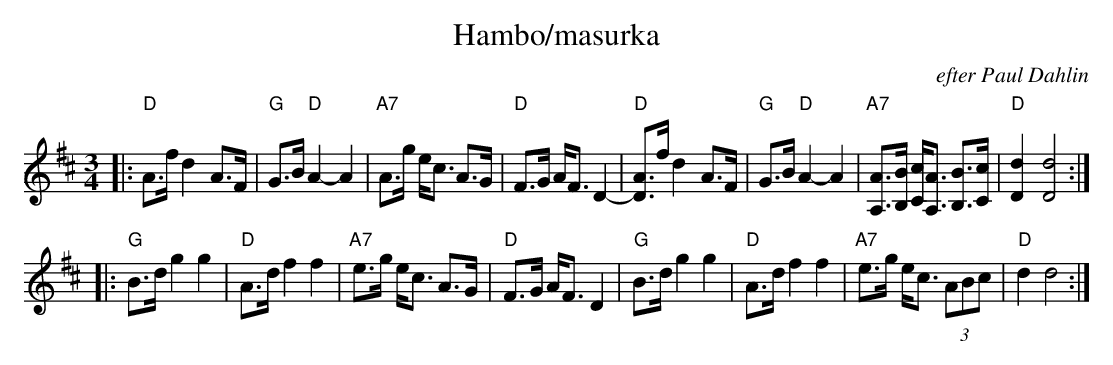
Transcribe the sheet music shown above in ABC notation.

X:1
T: Hambo/masurka
O: efter Paul Dahlin
M: 3/4
L: 1/8
K: D
|: "D"A>f d2 A>F | "G"G>B "D"A2- A2 \
| "A7"A>g e<c A>G | "D"F>G A<F D2- \
|  "D"[DA]>f d2 A>F | "G"G>B "D"A2- A2 \
| "A7"[AA,]>[BB,] [cC]<[AA,] [BB,]>[cC] | "D"[d2D2] [d4D4] :|
|: "G"B>d g2 g2 | "D"A>d f2 f2 \
| "A7"e>g e<c A>G | "D"F>G A<F D2 \
|  "G"B>d g2 g2 | "D"A>d f2 f2 \
| "A7"e>g e<c (3ABc | "D"d2 d4 :|
